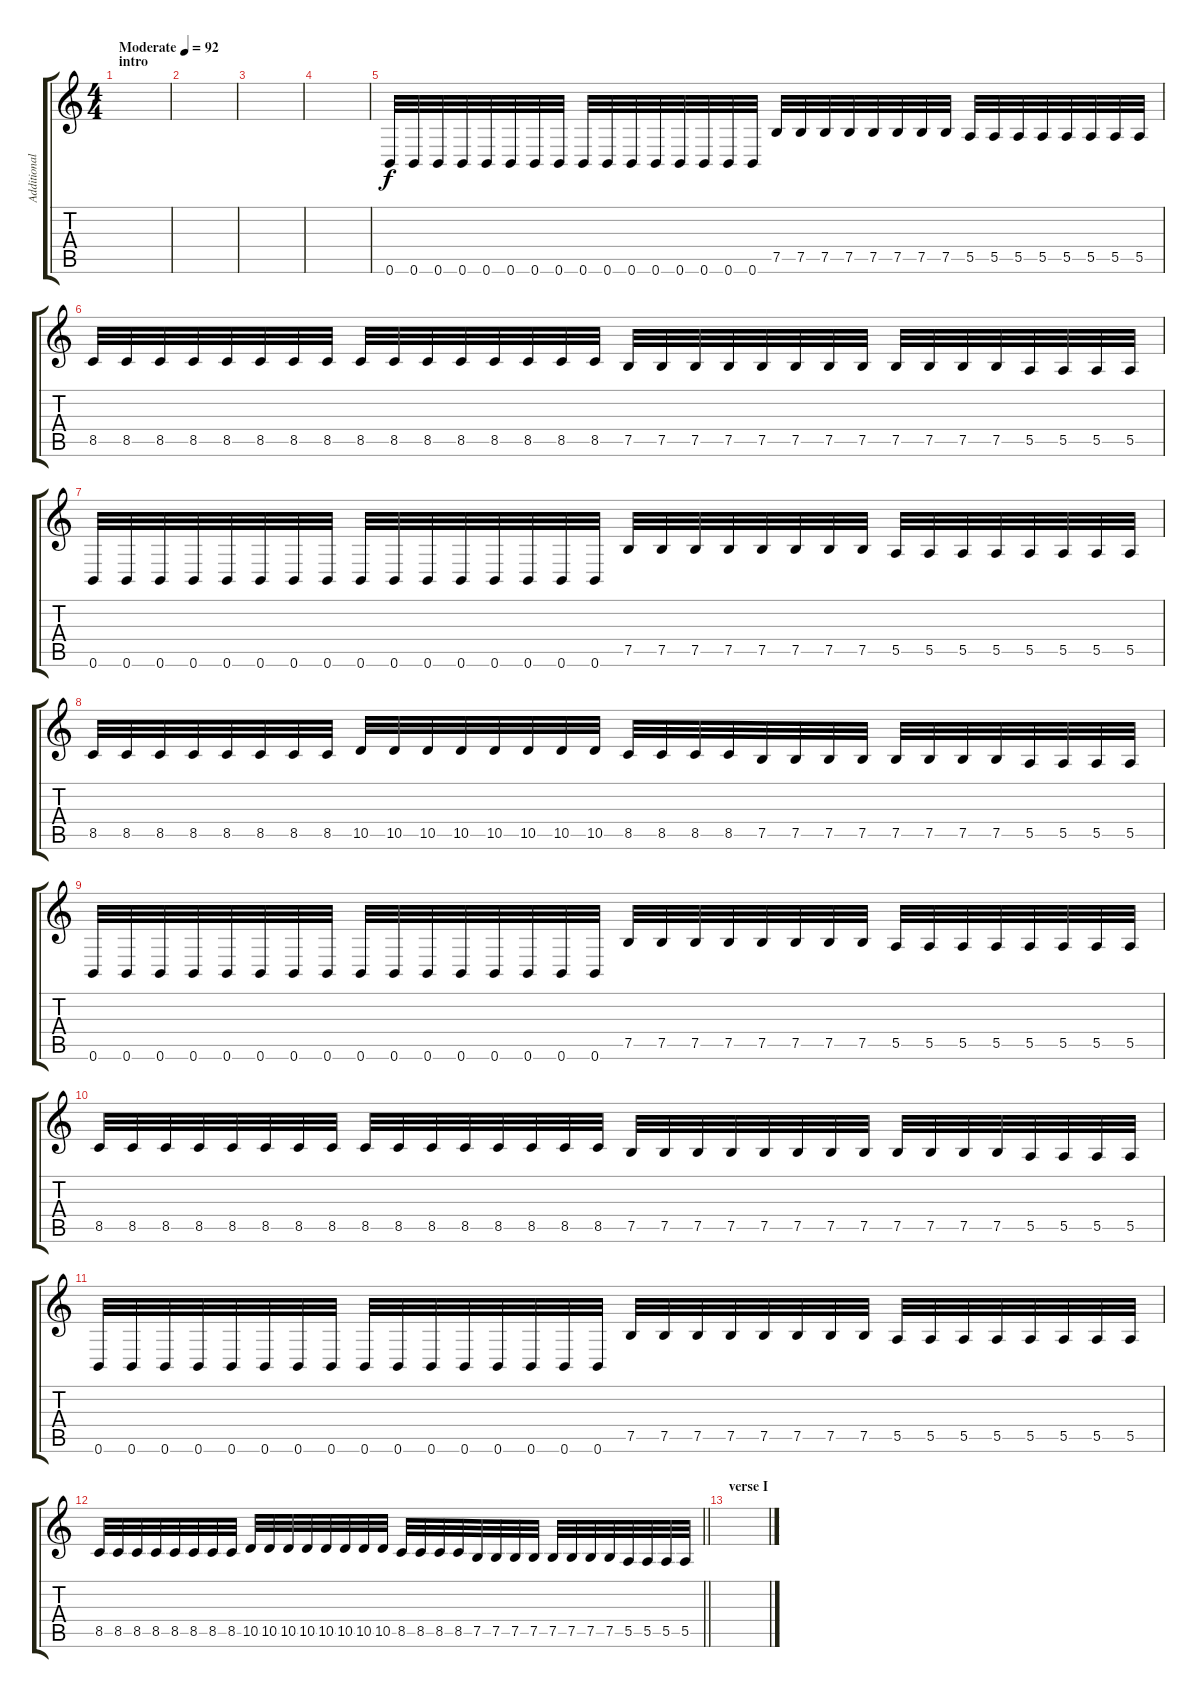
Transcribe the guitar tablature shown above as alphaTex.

\track ("Additional Stuff" "Additional") {instrument distortionguitar}
\staff {score tabs}
\tuning (B3 Gb3 D3 A2 E2 B1) {hide}
\ts (4 4)
\section ("" "intro")
\tempo (92 "Moderate")
\clef g2
\ks c
|
|
|
|
0.6.32 0.6.32 0.6.32 0.6.32 0.6.32 0.6.32 0.6.32 0.6.32 0.6.32 0.6.32 0.6.32 0.6.32 0.6.32 0.6.32 0.6.32 0.6.32 7.5.32 7.5.32 7.5.32 7.5.32 7.5.32 7.5.32 7.5.32 7.5.32 5.5.32 5.5.32 5.5.32 5.5.32 5.5.32 5.5.32 5.5.32 5.5.32 |
8.5.32 8.5.32 8.5.32 8.5.32 8.5.32 8.5.32 8.5.32 8.5.32 8.5.32 8.5.32 8.5.32 8.5.32 8.5.32 8.5.32 8.5.32 8.5.32 7.5.32 7.5.32 7.5.32 7.5.32 7.5.32 7.5.32 7.5.32 7.5.32 7.5.32 7.5.32 7.5.32 7.5.32 5.5.32 5.5.32 5.5.32 5.5.32 |
0.6.32 0.6.32 0.6.32 0.6.32 0.6.32 0.6.32 0.6.32 0.6.32 0.6.32 0.6.32 0.6.32 0.6.32 0.6.32 0.6.32 0.6.32 0.6.32 7.5.32 7.5.32 7.5.32 7.5.32 7.5.32 7.5.32 7.5.32 7.5.32 5.5.32 5.5.32 5.5.32 5.5.32 5.5.32 5.5.32 5.5.32 5.5.32 |
8.5.32 8.5.32 8.5.32 8.5.32 8.5.32 8.5.32 8.5.32 8.5.32 10.5.32 10.5.32 10.5.32 10.5.32 10.5.32 10.5.32 10.5.32 10.5.32 8.5.32 8.5.32 8.5.32 8.5.32 7.5.32 7.5.32 7.5.32 7.5.32 7.5.32 7.5.32 7.5.32 7.5.32 5.5.32 5.5.32 5.5.32 5.5.32 |
0.6.32 0.6.32 0.6.32 0.6.32 0.6.32 0.6.32 0.6.32 0.6.32 0.6.32 0.6.32 0.6.32 0.6.32 0.6.32 0.6.32 0.6.32 0.6.32 7.5.32 7.5.32 7.5.32 7.5.32 7.5.32 7.5.32 7.5.32 7.5.32 5.5.32 5.5.32 5.5.32 5.5.32 5.5.32 5.5.32 5.5.32 5.5.32 |
8.5.32 8.5.32 8.5.32 8.5.32 8.5.32 8.5.32 8.5.32 8.5.32 8.5.32 8.5.32 8.5.32 8.5.32 8.5.32 8.5.32 8.5.32 8.5.32 7.5.32 7.5.32 7.5.32 7.5.32 7.5.32 7.5.32 7.5.32 7.5.32 7.5.32 7.5.32 7.5.32 7.5.32 5.5.32 5.5.32 5.5.32 5.5.32 |
0.6.32 0.6.32 0.6.32 0.6.32 0.6.32 0.6.32 0.6.32 0.6.32 0.6.32 0.6.32 0.6.32 0.6.32 0.6.32 0.6.32 0.6.32 0.6.32 7.5.32 7.5.32 7.5.32 7.5.32 7.5.32 7.5.32 7.5.32 7.5.32 5.5.32 5.5.32 5.5.32 5.5.32 5.5.32 5.5.32 5.5.32 5.5.32 |
\barLineRight lightlight
8.5.32 8.5.32 8.5.32 8.5.32 8.5.32 8.5.32 8.5.32 8.5.32 10.5.32 10.5.32 10.5.32 10.5.32 10.5.32 10.5.32 10.5.32 10.5.32 8.5.32 8.5.32 8.5.32 8.5.32 7.5.32 7.5.32 7.5.32 7.5.32 7.5.32 7.5.32 7.5.32 7.5.32 5.5.32 5.5.32 5.5.32 5.5.32 |
\section ("" "verse I")
